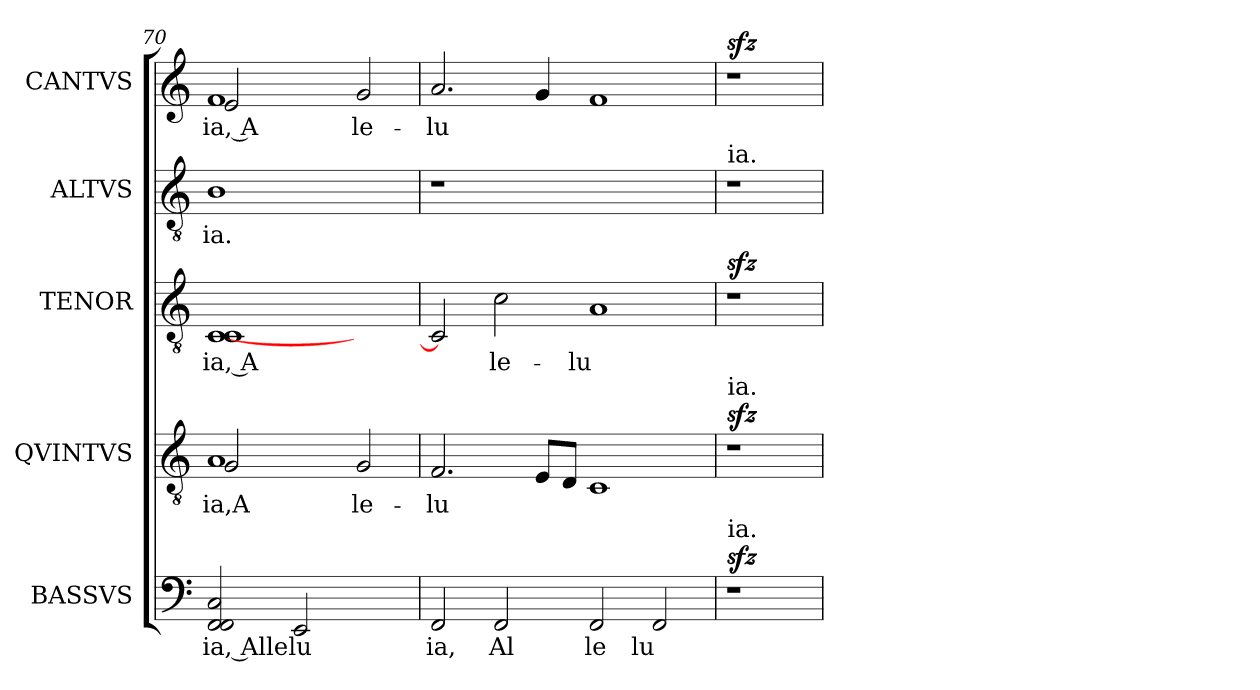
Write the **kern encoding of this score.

**kern	**text	**dynam	**kern	**text	**dynam	**kern	**text	**dynam	**kern	**text	**kern	**text	**dynam
*part5	*part5	*part5	*part4	*part4	*part4	*part3	*part3	*part3	*part2	*part2	*part1	*part1	*part1
*staff5	*staff5	*staff5	*staff4	*staff4	*staff4	*staff3	*staff3	*staff3	*staff2	*staff2	*staff1	*staff1	*staff1
*I"BASSVS	*	*	*I"QVINTVS	*	*	*I"TENOR	*	*	*I"ALTVS	*	*I"CANTVS	*	*
*clefF4	*	*	*clefGv2	*	*	*clefGv2	*	*	*clefGv2	*	*clefG2	*	*
*k[]	*	*	*k[]	*	*	*k[]	*	*	*k[]	*	*k[]	*	*
*C:	*	*	*C:	*	*	*C:	*	*	*C:	*	*C:	*	*
=70	=70	=70	=70	=70	=70	=70	=70	=70	=70	=70	=70	=70	=70
!	!LO:LY:b:cj	!	!	!LO:LY:b:cj	!	!	!LO:LY:b:cj	!	!	!LO:LY:b:cj	!	!LO:LY:b:cj	!
*	*	*	*^	*	*	*	*	*	*	*	*^	*	*
2C/ 2FF/ 2FF/	ia, Alle	.	1A	2G/	-ia,A	.	[<1C 1C	-ia, A	.	1B	ia.	1f	2e/	-ia, A	.
!	!LO:LY:b:cj	!	!	!	!	!	!	!	!	!	!	!	!	!	!
2EE/	lu	.	.	1ryy	.	.	.	.	.	.	.	.	1ryy	.	.
!	!	!	!	!	!LO:LY:b:cj	!	!	!	!	!	!	!	!	!LO:LY:b:cj	!
2ryy	.	.	2G/	.	le-	.	2ryy	.	.	2ryy	.	2g/	.	le-	.
*	*	*	*v	*v	*	*	*	*	*	*	*	*v	*v	*	*
=71	=71	=71	=71	=71	=71	=71	=71	=71	=71	=71	=71	=71	=71
!	!LO:LY:b:cj	!	!	!LO:LY:b:cj	!	!	!LO:LY:b:cj	!	!	!	!	!LO:LY:b:cj	!
2FF/	ia,	.	2.F/	-lu-	.	2C/]	-	.	1r	.	2.a/	-lu-	.
!	!LO:LY:b:cj	!	!	!	!	!	!LO:LY:b:cj	!	!	!	!	!	!
2FF/	Al	.	.	.	.	2c\	-le-	.	.	.	.	.	.
!	!	!	!	!LO:LY:b:cj	!	!	!	!	!	!	!	!LO:LY:b:cj	!
.	.	.	8E/L	--	.	.	.	.	.	.	4g/	--	.
!	!	!	!	!LO:LY:b:cj	!	!	!	!	!	!	!	!	!
.	.	.	8D/J	--	.	.	.	.	.	.	.	.	.
!	!LO:LY:b:cj	!	!	!LO:LY:b:cj	!	!	!LO:LY:b:cj	!	!	!	!	!LO:LY:b:cj	!
2FF/	le	.	1C	--	.	1A	-lu-	.	1ryy	.	1f	--	.
!	!LO:LY:b:cj	!	!	!	!	!	!	!	!	!	!	!	!
2FF/	lu	.	.	.	.	.	.	.	.	.	.	.	.
=72	=72	=72	=72	=72	=72	=72	=72	=72	=72	=72	=72	=72	=72
!	!	!	!	!	!	!	!	!	!LO:TX:a:t=ia.	!	!	!	!
!	!	!	!LO:TX:a:t=ia.	!	!	!	!	!	!	!	!	!	!
!LO:TX:a:t=ia.	!	!	!	!	!	!	!	!	!	!	!	!	!
!	!	!LO:DY:b	!	!	!LO:DY:b	!	!	!LO:DY:b	!	!	!	!	!LO:DY:b
1r	.	sfz	1r	.	sfz	1r	.	sfz	1r	.	1r	.	sfz
=	=	=	=	=	=	=	=	=	=	=	=	=	=
*-	*-	*-	*-	*-	*-	*-	*-	*-	*-	*-	*-	*-	*-
